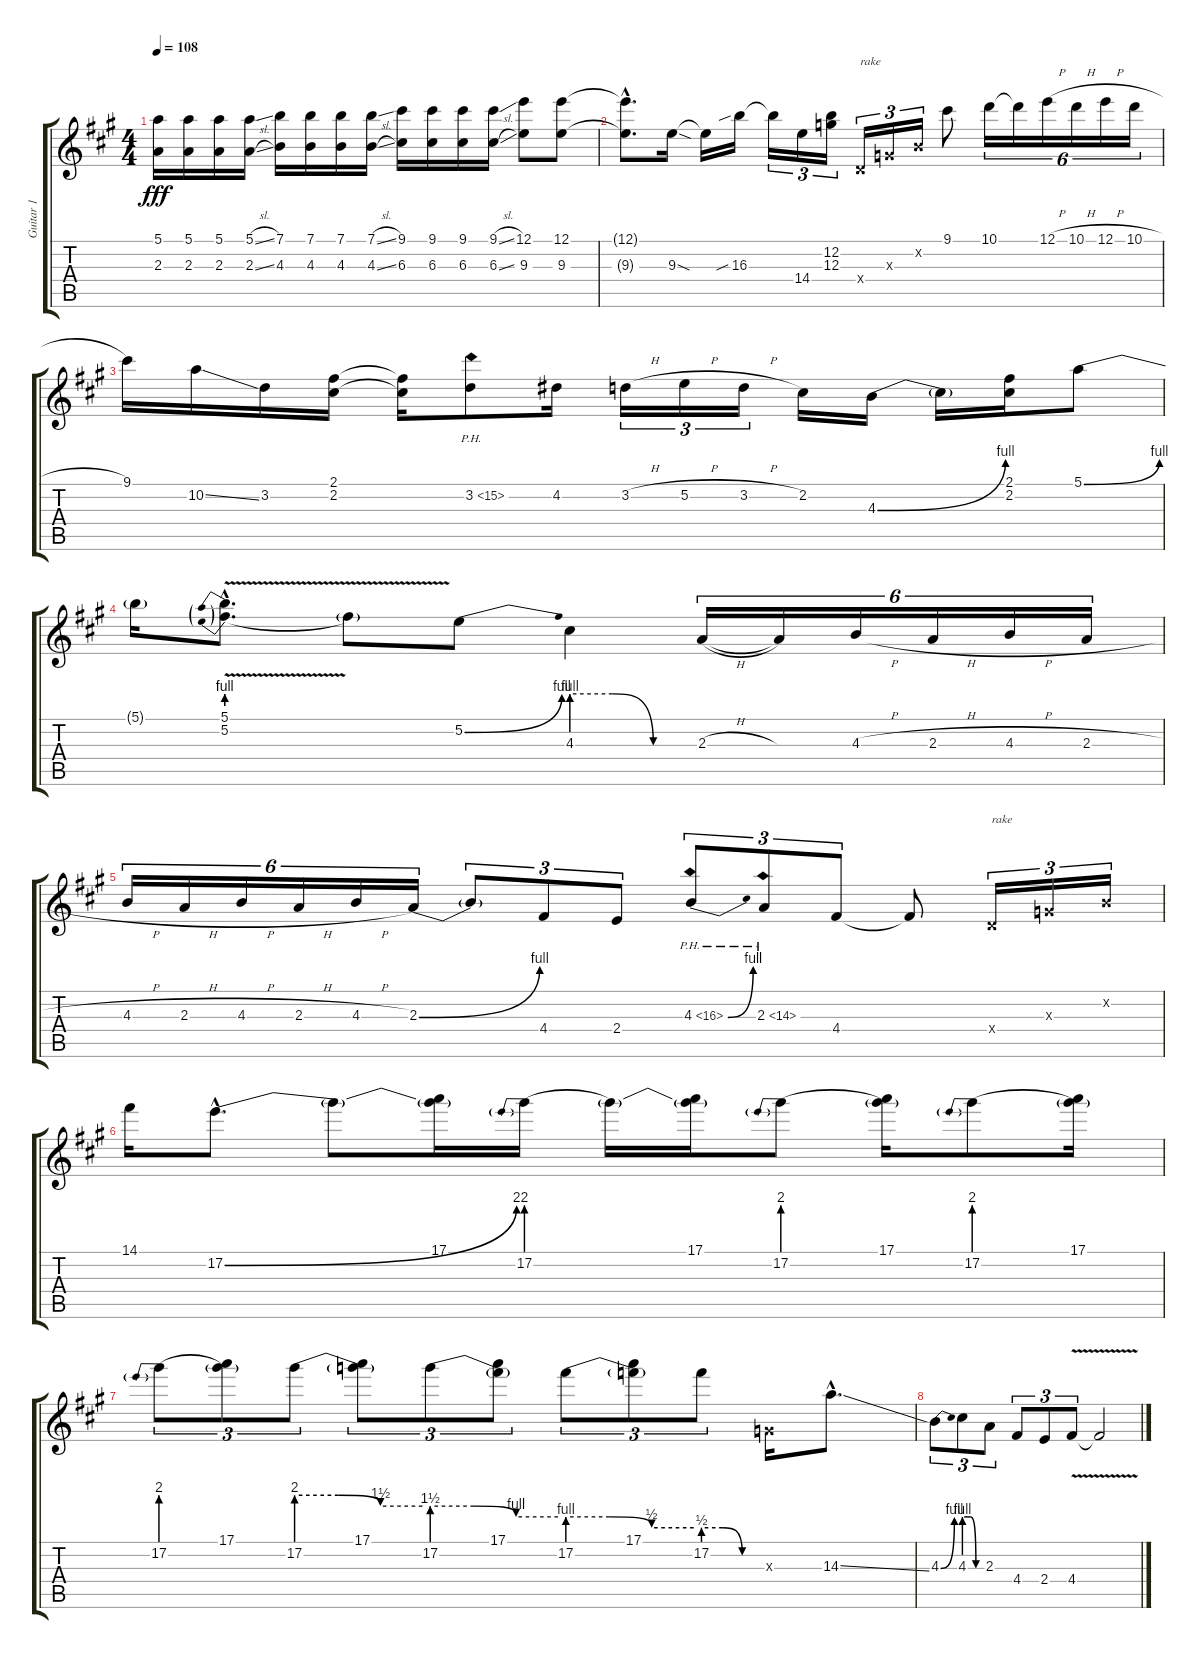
\track ("Guitar 1" "Guitar 1") {instrument distortionguitar}
\staff {score tabs}
\tuning (E4 B3 G3 D3 A2 D2) {hide}
\ts (4 4)
\tempo 108
\clef g2
\ks a
(5.1 2.3).16{dy fff} (5.1 2.3).16 (5.1 2.3).16 (5.1{sl} 2.3{sl}).16 (7.1 4.3).16 (7.1 4.3).16 (7.1 4.3).16 (7.1{sl} 4.3{sl}).16 (9.1 6.3).16 (9.1 6.3).16 (9.1 6.3).16 (9.1{sl} 6.3{sl}).16 (12.1 9.3).8 (12.1 9.3).8 |
(12.1{hac t} 9.3{hac t}).8{d} 9.3{sod}.16 9.3{t}.16 16.3{sib}.16 16.3{t}.16{tu (3 2)} 14.4.16{tu (3 2)} (12.2 12.3).16{tu (3 2)} 0.4{x}.16{tu (3 2) txt "rake"} 0.3{x}.16{tu (3 2)} 0.2{x}.16{tu (3 2)} 9.1.8 10.1.16{tu (6 4)} 10.1{t}.16{tu (6 4)} 12.1{h}.16{tu (6 4)} 10.1{h}.16{tu (6 4)} 12.1{h}.16{tu (6 4)} 10.1{h}.16{tu (6 4)} |
9.1.16 10.2{ss}.16 3.2.16 (2.1 2.2).16 (2.1{t} 2.2{t}).16 3.2{ph 12}.8 4.2.16 3.2{h}.16{tu (3 2)} 5.2{h}.16{tu (3 2)} 3.2{h}.16{tu (3 2)} 2.2.16 4.3{be (bend 0 0 60 4)}.16 4.3{t}.16 (2.1 2.2).16 5.1{be (bend 0 0 60 4)}.8 |
5.1{t}.16 (5.1{be (prebend 0 4 60 4) v hac} 5.2{be (prebend 0 4 60 4) v hac}).8{d} 5.2{t}.8 5.2{be (bend 0 0 60 4)}.8 4.3{be (custom 0 4 20 4 40 0 60 0)}.4 2.3{h}.16{tu (6 4)} 2.3{t}.16{tu (6 4)} 4.3{h}.16{tu (6 4)} 2.3{h}.16{tu (6 4)} 4.3{h}.16{tu (6 4)} 2.3{h}.16{tu (6 4)} |
4.3{h}.16{tu (6 4)} 2.3{h}.16{tu (6 4)} 4.3{h}.16{tu (6 4)} 2.3{h}.16{tu (6 4)} 4.3{h}.16{tu (6 4)} 2.3{be (bend 0 0 60 4)}.16{tu (6 4)} 2.3{t}.8{tu (3 2)} 4.4.8{tu (3 2)} 2.4.8{tu (3 2)} 4.3{be (bend 0 0 60 4) ph 12}.8{tu (3 2)} 2.3{ph 12}.8{tu (3 2)} 4.4.8{tu (3 2)} 4.4{t}.8 0.4{x}.16{tu (3 2) txt "rake"} 0.3{x}.16{tu (3 2)} 0.2{x}.16{tu (3 2)} |
14.1.16 17.2{be (bend 0 0 60 8) hac}.8{d} 17.2{t}.8 (17.1 17.2{t}).16 17.2{be (prebend 0 8 60 8)}.16 17.2{t}.16 (17.1 17.2{t}).16 17.2{be (prebend 0 8 60 8)}.8 (17.1 17.2{t}).16 17.2{be (prebend 0 8 60 8)}.8 (17.1 17.2{t}).16 |
17.2{be (prebend 0 8 60 8)}.8{tu (3 2)} (17.1 17.2{t}).8{tu (3 2)} 17.2{be (custom 0 8 20 8 40 6 60 6)}.8{tu (3 2)} (17.1 17.2{t}).8{tu (3 2)} 17.2{be (custom 0 6 20 6 40 4 60 4)}.8{tu (3 2)} (17.1 17.2{t}).8{tu (3 2)} 17.2{be (custom 0 4 20 4 40 2 60 2)}.8{tu (3 2)} (17.1 17.2{t}).8{tu (3 2)} 17.2{be (custom 0 2 20 2 40 0 60 0)}.8{tu (3 2)} 0.3{x}.16 14.3{ss hac}.8{d} |
4.3{be (bend 0 0 60 4)}.8{tu (3 2)} 4.3{be (custom 0 4 20 4 40 0 60 0)}.8{tu (3 2)} 2.3.8{tu (3 2)} 4.4.8{tu (3 2)} 2.4.8{tu (3 2)} 4.4{v}.8{tu (3 2)} 4.4{t}.2
